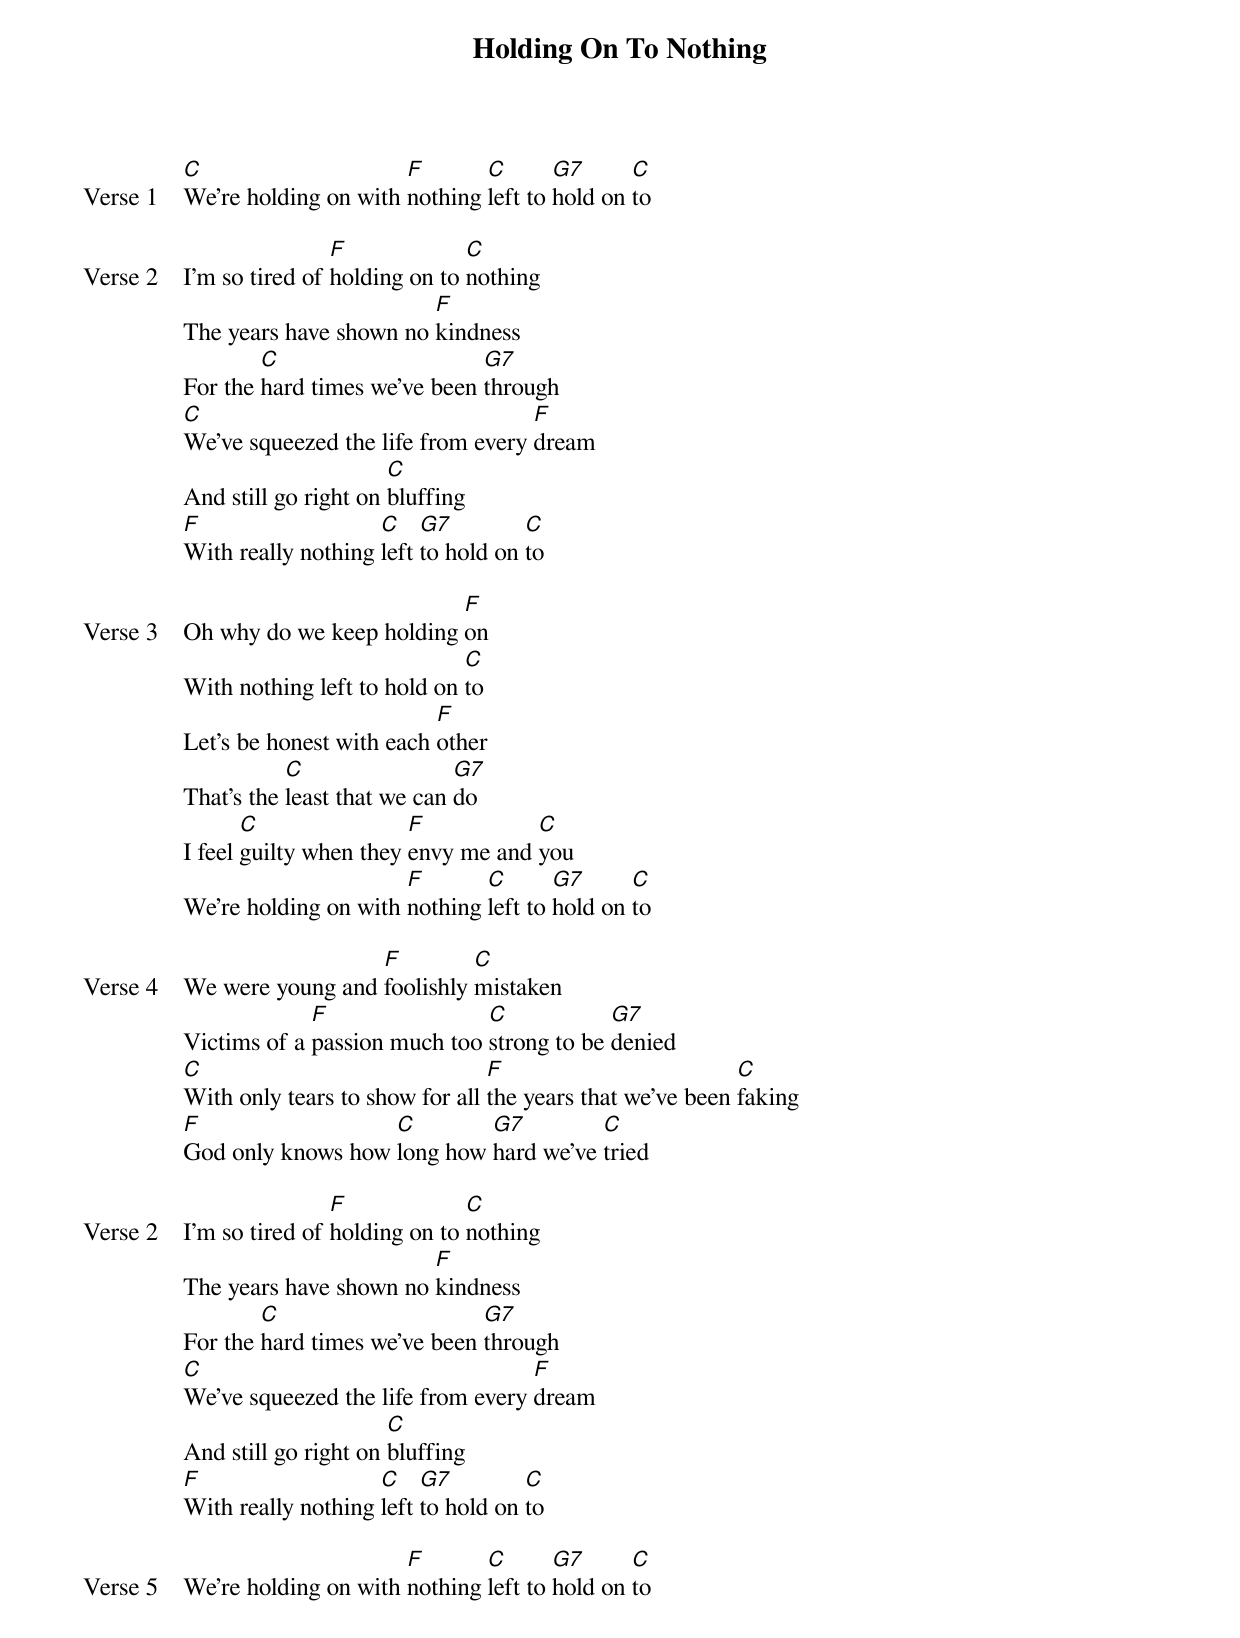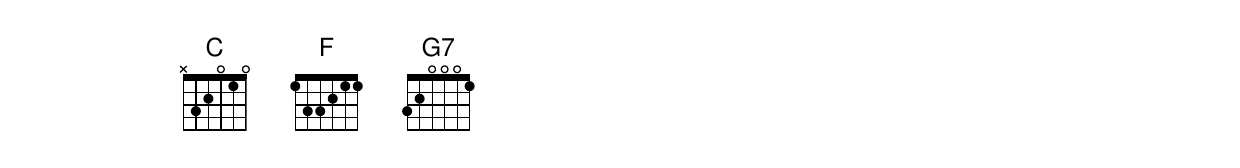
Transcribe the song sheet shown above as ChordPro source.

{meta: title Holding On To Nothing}
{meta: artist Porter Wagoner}
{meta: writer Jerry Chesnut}

{start_of_verse: Verse 1}
[C]We're holding on with [F]nothing [C]left to [G7]hold on [C]to
{end_of_verse}

{start_of_verse: Verse 2}
I'm so tired of [F]holding on to [C]nothing
The years have shown no [F]kindness
For the [C]hard times we've been [G7]through
[C]We've squeezed the life from every [F]dream
And still go right on [C]bluffing
[F]With really nothing [C]left [G7]to hold on [C]to
{end_of_verse}

{start_of_verse: Verse 3}
Oh why do we keep holding [F]on
With nothing left to hold on [C]to
Let's be honest with each [F]other
That's the [C]least that we can [G7]do
I feel [C]guilty when they [F]envy me and [C]you
We're holding on with [F]nothing [C]left to [G7]hold on [C]to
{end_of_verse}

{start_of_verse: Verse 4}
We were young and [F]foolishly [C]mistaken
Victims of a [F]passion much too [C]strong to be [G7]denied
[C]With only tears to show for all [F]the years that we've been [C]faking
[F]God only knows how [C]long how [G7]hard we've [C]tried
{end_of_verse}

{start_of_verse: Verse 2}
I'm so tired of [F]holding on to [C]nothing
The years have shown no [F]kindness
For the [C]hard times we've been [G7]through
[C]We've squeezed the life from every [F]dream
And still go right on [C]bluffing
[F]With really nothing [C]left [G7]to hold on [C]to
{end_of_verse}

{start_of_verse: Verse 5}
We're holding on with [F]nothing [C]left to [G7]hold on [C]to
{end_of_verse}
